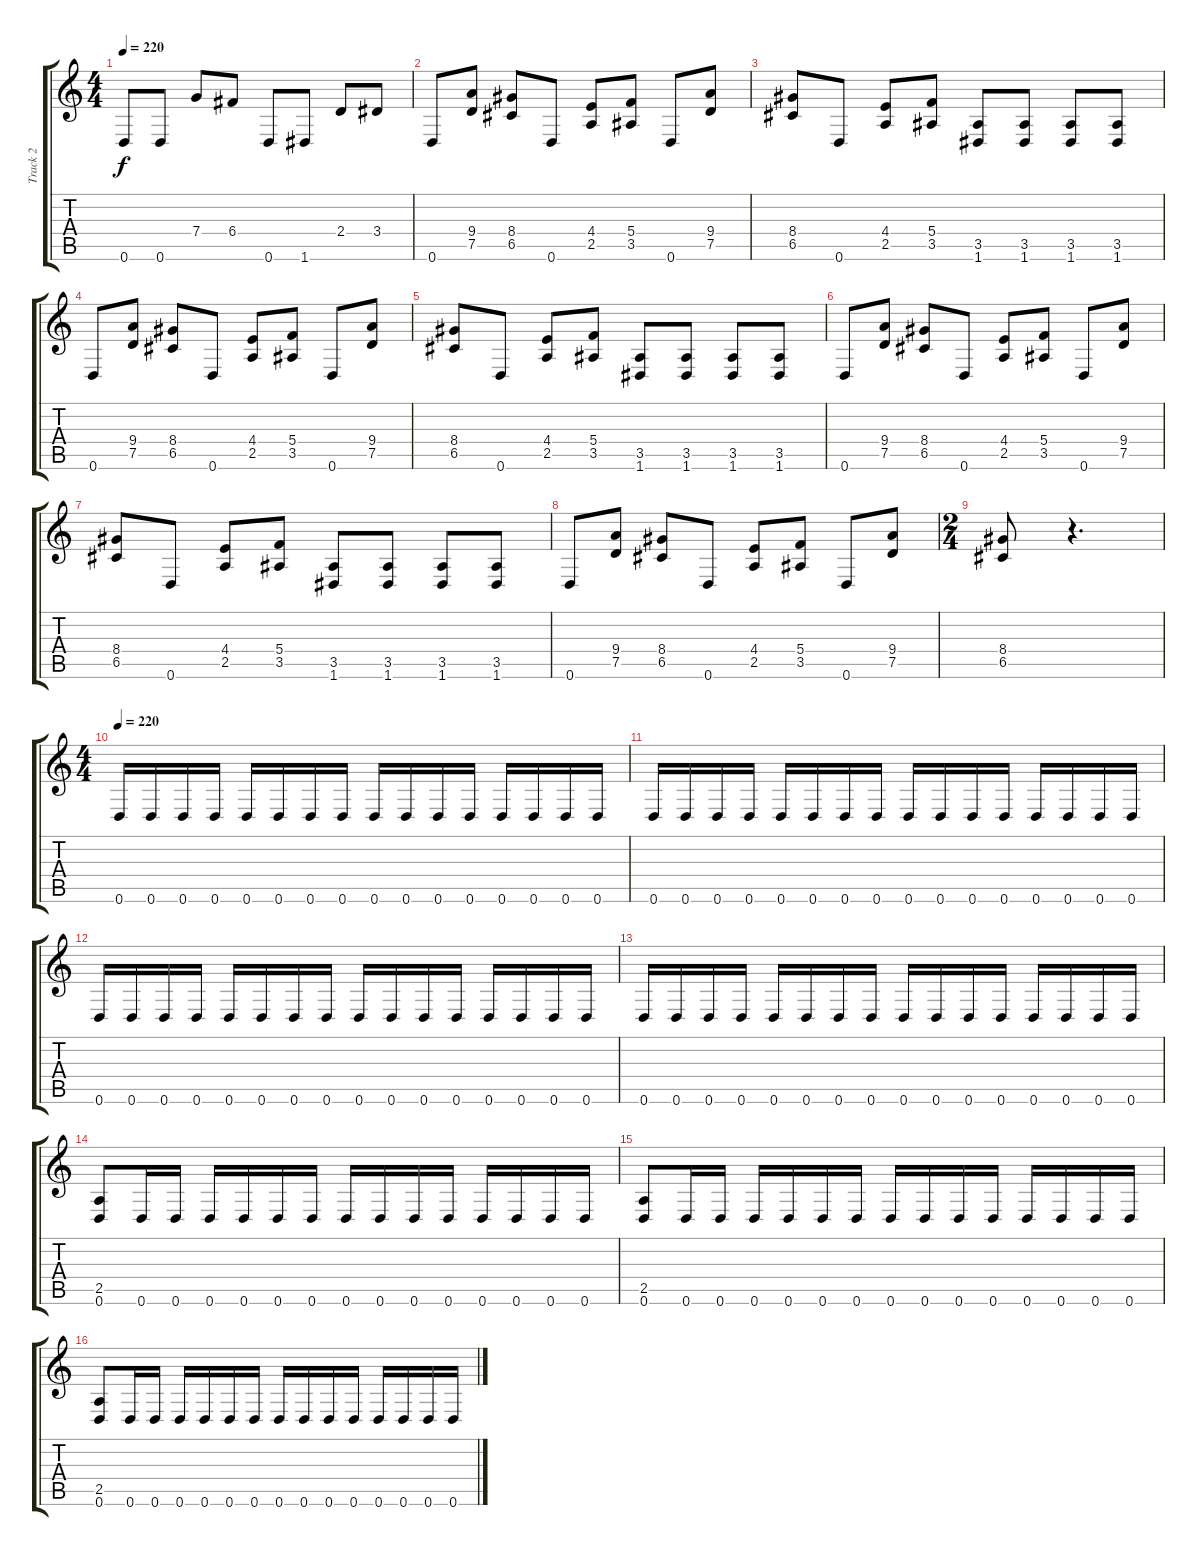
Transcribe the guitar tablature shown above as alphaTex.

\track ("Track 2" "Track 2") {instrument distortionguitar}
\staff {score tabs}
\tuning (D4 A3 F3 C3 G2 D2) {hide}
\ts (4 4)
\tempo 220
\clef g2
\ks c
0.6.8{dy f} 0.6.8 7.4.8 6.4.8 0.6.8 1.6.8 2.4.8 3.4.8 |
0.6.8 (9.4 7.5).8 (8.4 6.5).8 0.6.8 (4.4 2.5).8 (5.4 3.5).8 0.6.8 (9.4 7.5).8 |
(8.4 6.5).8 0.6.8 (4.4 2.5).8 (5.4 3.5).8 (3.5 1.6).8 (3.5 1.6).8 (3.5 1.6).8 (3.5 1.6).8 |
0.6.8 (9.4 7.5).8 (8.4 6.5).8 0.6.8 (4.4 2.5).8 (5.4 3.5).8 0.6.8 (9.4 7.5).8 |
(8.4 6.5).8 0.6.8 (4.4 2.5).8 (5.4 3.5).8 (3.5 1.6).8 (3.5 1.6).8 (3.5 1.6).8 (3.5 1.6).8 |
0.6.8 (9.4 7.5).8 (8.4 6.5).8 0.6.8 (4.4 2.5).8 (5.4 3.5).8 0.6.8 (9.4 7.5).8 |
(8.4 6.5).8 0.6.8 (4.4 2.5).8 (5.4 3.5).8 (3.5 1.6).8 (3.5 1.6).8 (3.5 1.6).8 (3.5 1.6).8 |
0.6.8 (9.4 7.5).8 (8.4 6.5).8 0.6.8 (4.4 2.5).8 (5.4 3.5).8 0.6.8 (9.4 7.5).8 |
\ts (2 4)
(8.4 6.5).8 r.4{d} |
\ts (4 4)
\tempo 220
0.6.16 0.6.16 0.6.16 0.6.16 0.6.16 0.6.16 0.6.16 0.6.16 0.6.16 0.6.16 0.6.16 0.6.16 0.6.16 0.6.16 0.6.16 0.6.16 |
0.6.16 0.6.16 0.6.16 0.6.16 0.6.16 0.6.16 0.6.16 0.6.16 0.6.16 0.6.16 0.6.16 0.6.16 0.6.16 0.6.16 0.6.16 0.6.16 |
0.6.16 0.6.16 0.6.16 0.6.16 0.6.16 0.6.16 0.6.16 0.6.16 0.6.16 0.6.16 0.6.16 0.6.16 0.6.16 0.6.16 0.6.16 0.6.16 |
0.6.16 0.6.16 0.6.16 0.6.16 0.6.16 0.6.16 0.6.16 0.6.16 0.6.16 0.6.16 0.6.16 0.6.16 0.6.16 0.6.16 0.6.16 0.6.16 |
(2.5 0.6).8 0.6.16 0.6.16 0.6.16 0.6.16 0.6.16 0.6.16 0.6.16 0.6.16 0.6.16 0.6.16 0.6.16 0.6.16 0.6.16 0.6.16 |
(2.5 0.6).8 0.6.16 0.6.16 0.6.16 0.6.16 0.6.16 0.6.16 0.6.16 0.6.16 0.6.16 0.6.16 0.6.16 0.6.16 0.6.16 0.6.16 |
(2.5 0.6).8 0.6.16 0.6.16 0.6.16 0.6.16 0.6.16 0.6.16 0.6.16 0.6.16 0.6.16 0.6.16 0.6.16 0.6.16 0.6.16 0.6.16
